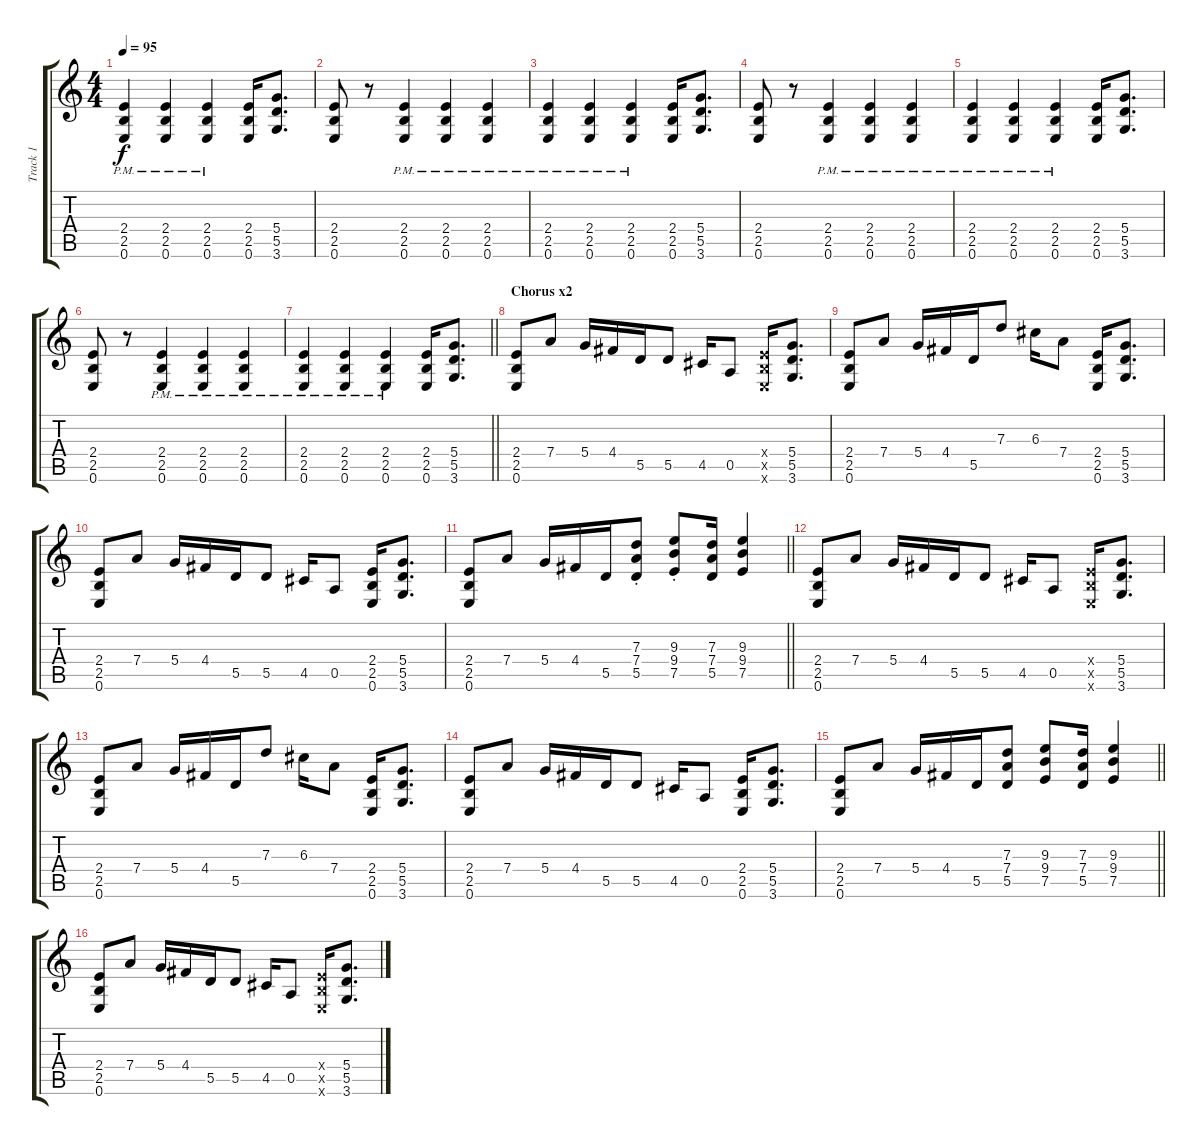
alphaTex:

\track ("Track 1" "Track 1") {instrument distortionguitar}
\staff {score tabs}
\tuning (E4 B3 G3 D3 A2 E2) {hide}
\ts (4 4)
\tempo 95
\clef g2
\ks c
(2.4{pm} 2.5{pm} 0.6{pm}).4{dy f} (2.4{pm} 2.5{pm} 0.6{pm}).4 (2.4{pm} 2.5{pm} 0.6{pm}).4 (2.4 2.5 0.6).16 (5.4 5.5 3.6).8{d} |
(2.4 2.5 0.6).8 r.8 (2.4{pm} 2.5{pm} 0.6{pm}).4 (2.4{pm} 2.5{pm} 0.6{pm}).4 (2.4{pm} 2.5{pm} 0.6{pm}).4 |
(2.4{pm} 2.5{pm} 0.6{pm}).4 (2.4{pm} 2.5{pm} 0.6{pm}).4 (2.4{pm} 2.5{pm} 0.6{pm}).4 (2.4 2.5 0.6).16 (5.4 5.5 3.6).8{d} |
(2.4 2.5 0.6).8 r.8 (2.4{pm} 2.5{pm} 0.6{pm}).4 (2.4{pm} 2.5{pm} 0.6{pm}).4 (2.4{pm} 2.5{pm} 0.6{pm}).4 |
(2.4{pm} 2.5{pm} 0.6{pm}).4 (2.4{pm} 2.5{pm} 0.6{pm}).4 (2.4{pm} 2.5{pm} 0.6{pm}).4 (2.4 2.5 0.6).16 (5.4 5.5 3.6).8{d} |
(2.4 2.5 0.6).8 r.8 (2.4{pm} 2.5{pm} 0.6{pm}).4 (2.4{pm} 2.5{pm} 0.6{pm}).4 (2.4{pm} 2.5{pm} 0.6{pm}).4 |
\barLineRight lightlight
(2.4{pm} 2.5{pm} 0.6{pm}).4 (2.4{pm} 2.5{pm} 0.6{pm}).4 (2.4{pm} 2.5{pm} 0.6{pm}).4 (2.4 2.5 0.6).16 (5.4 5.5 3.6).8{d} |
\section ("" "Chorus x2")
(2.4 2.5 0.6).8 7.4.8 5.4.16 4.4.16 5.5.16 5.5.8 4.5.16 0.5.8 (2.4{x} 2.5{x} 0.6{x}).16 (5.4 5.5 3.6).8{d} |
(2.4 2.5 0.6).8 7.4.8 5.4.16 4.4.16 5.5.16 7.3.8 6.3.16 7.4.8 (2.4 2.5 0.6).16 (5.4 5.5 3.6).8{d} |
(2.4 2.5 0.6).8 7.4.8 5.4.16 4.4.16 5.5.16 5.5.8 4.5.16 0.5.8 (2.4 2.5 0.6).16 (5.4 5.5 3.6).8{d} |
\barLineRight lightlight
(2.4 2.5 0.6).8 7.4.8 5.4.16 4.4.16 5.5.16 (7.3{st} 7.4{st} 5.5{st}).8 (9.3{st} 9.4 7.5).8 (7.3 7.4 5.5).16 (9.3 9.4 7.5).4 |
(2.4 2.5 0.6).8 7.4.8 5.4.16 4.4.16 5.5.16 5.5.8 4.5.16 0.5.8 (2.4{x} 2.5{x} 0.6{x}).16 (5.4 5.5 3.6).8{d} |
(2.4 2.5 0.6).8 7.4.8 5.4.16 4.4.16 5.5.16 7.3.8 6.3.16 7.4.8 (2.4 2.5 0.6).16 (5.4 5.5 3.6).8{d} |
(2.4 2.5 0.6).8 7.4.8 5.4.16 4.4.16 5.5.16 5.5.8 4.5.16 0.5.8 (2.4 2.5 0.6).16 (5.4 5.5 3.6).8{d} |
\barLineRight lightlight
(2.4 2.5 0.6).8 7.4.8 5.4.16 4.4.16 5.5.16 (7.3 7.4 5.5).8 (9.3 9.4 7.5).8 (7.3 7.4 5.5).16 (9.3 9.4 7.5).4 |
(2.4 2.5 0.6).8 7.4.8 5.4.16 4.4.16 5.5.16 5.5.8 4.5.16 0.5.8 (2.4{x} 2.5{x} 0.6{x}).16 (5.4 5.5 3.6).8{d}
